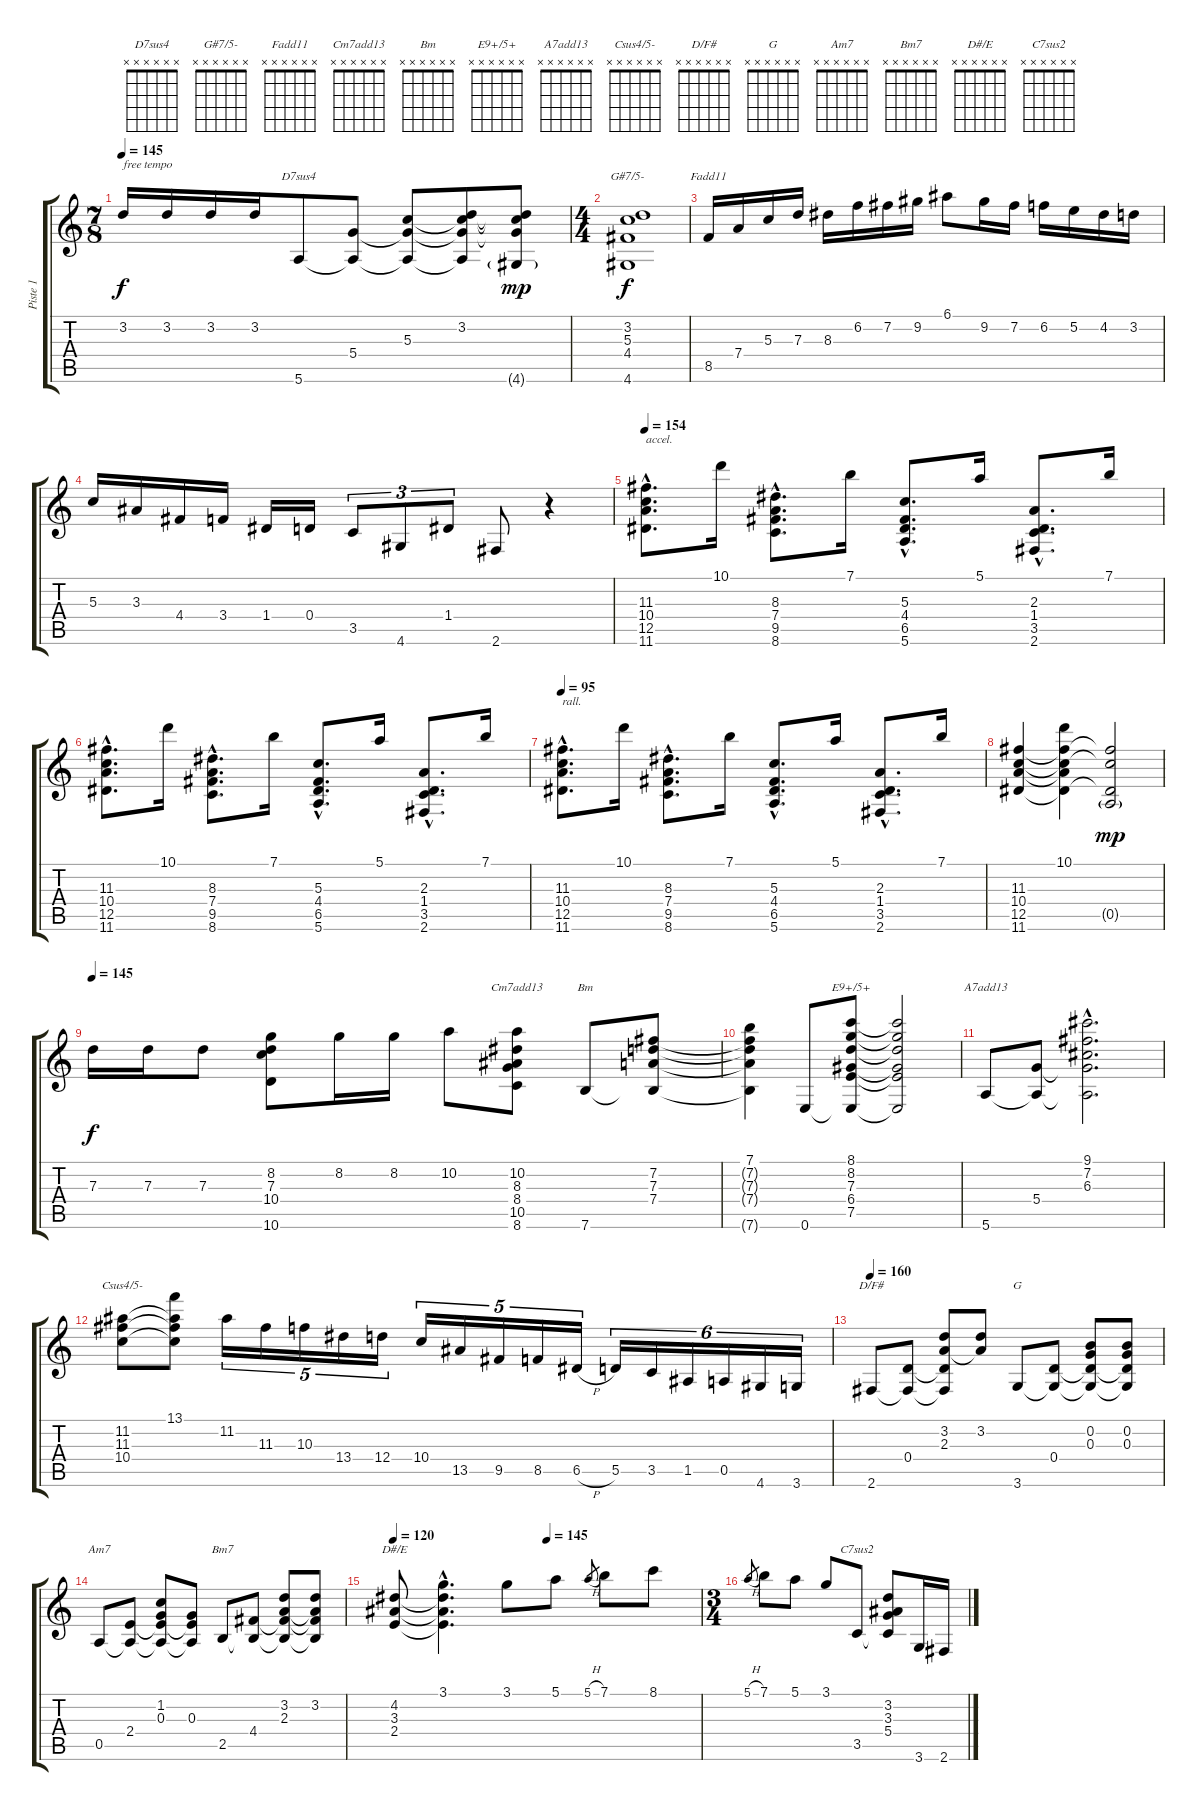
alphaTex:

\track ("Piste 1" "Piste 1") {instrument electricguitarjazz}
\staff {score tabs}
\tuning (E4 B3 G3 D3 A2 E2) {hide}
\chord ("D7sus4" x x x x x x) {firstfret 0}
\chord ("G#7/5-" x x x x x x) {firstfret 0}
\chord ("Fadd11" x x x x x x) {firstfret 0}
\chord ("Cm7add13" x x x x x x) {firstfret 0}
\chord ("Bm" x x x x x x) {firstfret 0}
\chord ("E9+/5+" x x x x x x) {firstfret 0}
\chord ("A7add13" x x x x x x) {firstfret 0}
\chord ("Csus4/5-" x x x x x x) {firstfret 0}
\chord ("D/F#" x x x x x x) {firstfret 0}
\chord ("G" x x x x x x) {firstfret 0}
\chord ("Am7" x x x x x x) {firstfret 0}
\chord ("Bm7" x x x x x x) {firstfret 0}
\chord ("D#/E" x x x x x x) {firstfret 0}
\chord ("C7sus2" x x x x x x) {firstfret 0}
\ts (7 8)
\tempo 145
\clef g2
\ks c
3.2.16{txt "free tempo" dy f instrument electricguitarjazz} 3.2.16 3.2.16 3.2.16 5.6.8{ch "D7sus4"} (5.4 5.6{t}).8 (5.3 5.4{t} 5.6{t}).8 (3.2 5.3{t} 5.4{t} 5.6{t}).8 (3.2{t} 5.3{t} 5.4{t} 4.6{g}).8{dy mp} |
\ts (4 4)
(3.2 5.3 4.4 4.6).1{ch "G#7/5-" dy f} |
8.5.16{ch "Fadd11"} 7.4.16 5.3.16 7.3.16 8.3.16 6.2.16 7.2.16 9.2.16 6.1.8 9.2.16 7.2.16 6.2.16 5.2.16 4.2.16 3.2.16 |
5.3.16 3.3.16 4.4.16 3.4.16 1.4.16 0.4.16 3.5.8{tu (3 2)} 4.6.8{tu (3 2)} 1.4.8{tu (3 2)} 2.6.8 r.4 |
\tempo 154
(11.3{hac} 10.4{hac} 12.5{hac} 11.6{hac}).8{d txt "accel."} 10.1.16 (8.3{hac} 7.4{hac} 9.5{hac} 8.6{hac}).8{d} 7.1.16 (5.3{hac} 4.4{hac} 6.5{hac} 5.6{hac}).8{d} 5.1.16 (2.3{hac} 1.4{hac} 3.5{hac} 2.6{hac}).8{d} 7.1.16 |
(11.3{hac} 10.4{hac} 12.5{hac} 11.6{hac}).8{d} 10.1.16 (8.3{hac} 7.4{hac} 9.5{hac} 8.6{hac}).8{d} 7.1.16 (5.3{hac} 4.4{hac} 6.5{hac} 5.6{hac}).8{d} 5.1.16 (2.3{hac} 1.4{hac} 3.5{hac} 2.6{hac}).8{d} 7.1.16 |
\tempo 95
(11.3{hac} 10.4{hac} 12.5{hac} 11.6{hac}).8{d txt "rall."} 10.1.16 (8.3{hac} 7.4{hac} 9.5{hac} 8.6{hac}).8{d} 7.1.16 (5.3{hac} 4.4{hac} 6.5{hac} 5.6{hac}).8{d} 5.1.16 (2.3{hac} 1.4{hac} 3.5{hac} 2.6{hac}).8{d} 7.1.16 |
(11.3 10.4 12.5 11.6).4 (10.1 11.3{t} 10.4{t} 12.5{t} 11.6{t}).4 (11.3{t} 10.4{t} 0.5{g} 11.6{t}).2{dy mp} |
\tempo 145
7.3.16{dy f} 7.3.16 7.3.8 (8.2 7.3 10.4 10.6).8 8.2.16 8.2.16 10.2.8 (10.2 8.3 8.4 10.5 8.6).8{ch "Cm7add13"} 7.6.8{ch "Bm"} (7.2 7.3 7.4 7.6{t}).8 |
(7.1 7.2{t} 7.3{t} 7.4{t} 7.6{t}).4 0.6.8 (8.1 8.2 7.3 6.4 7.5 0.6{t}).8{ch "E9+/5+"} (8.1{t} 8.2{t} 7.3{t} 6.4{t} 7.5{t} 0.6{t}).2 |
5.6.8{ch "A7add13"} (5.4 5.6{t}).8 (9.1{hac} 7.2{hac} 6.3{hac} 5.4{hac t} 5.6{hac t}).2{d} |
(11.2 11.3 10.4).8{ch "Csus4/5-"} (13.1 11.2{t} 11.3{t} 10.4{t}).8 11.2.16{tu (5 4)} 11.3.16{tu (5 4)} 10.3.16{tu (5 4)} 13.4.16{tu (5 4)} 12.4.16{tu (5 4)} 10.4.16{tu (5 4)} 13.5.16{tu (5 4)} 9.5.16{tu (5 4)} 8.5.16{tu (5 4)} 6.5{h}.16{tu (5 4)} 5.5.16{tu (6 4)} 3.5.16{tu (6 4)} 1.5.16{tu (6 4)} 0.5.16{tu (6 4)} 4.6.16{tu (6 4)} 3.6.16{tu (6 4)} |
\tempo 160
2.6.8{ch "D/F#"} (0.4 2.6{t}).8 (3.2 2.3 0.4{t} 2.6{t}).8 (3.2 2.3{t}).8 3.6.8{ch "G"} (0.4 3.6{t}).8 (0.2 0.3 0.4{t} 3.6{t}).8 (0.2 0.3 0.4{t} 3.6{t}).8 |
0.5.8{ch "Am7"} (2.4 0.5{t}).8 (1.2 0.3 2.4{t} 0.5{t}).8 (0.3 2.4{t} 0.5{t}).8 2.5.8{ch "Bm7"} (4.4 2.5{t}).8 (3.2 2.3 4.4{t} 2.5{t}).8 (3.2 2.3{t} 4.4{t} 2.5{t}).8 |
\tempo 120
\tempo (145 0.5)
(4.2 3.3 2.4).8{ch "D#/E"} (3.1{hac} 4.2{hac t} 3.3{hac t} 2.4{hac t}).4{d} 3.1.8 5.1.8 5.1{h}.8{gr} 7.1.8 8.1.8 |
\ts (3 4)
5.1{h}.8{gr} 7.1.8 5.1.8 3.1.8 3.5.8{ch "C7sus2"} (3.2 3.3 5.4 3.5{t}).8 3.6.16 2.6.16
